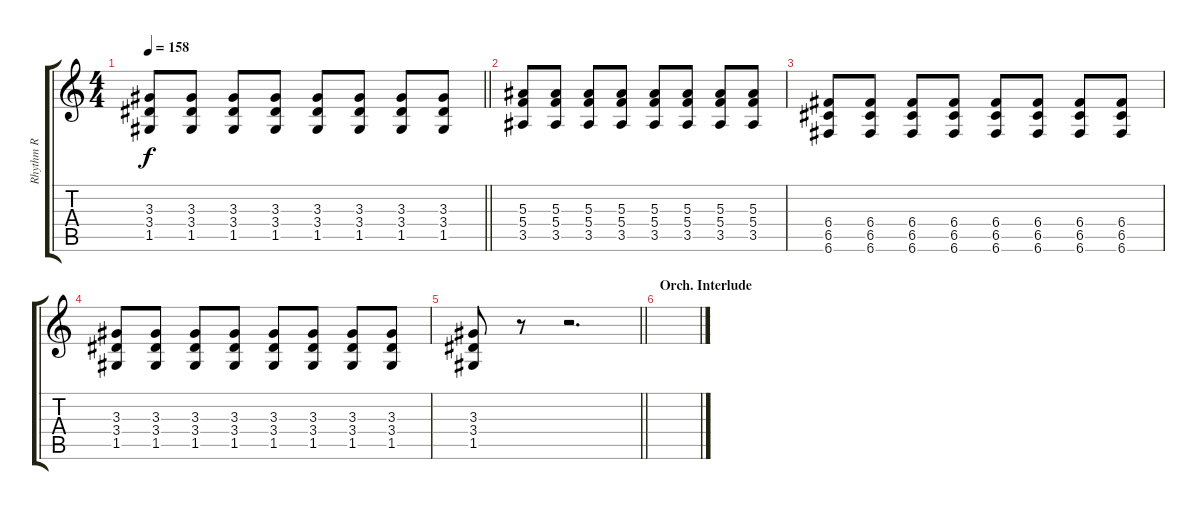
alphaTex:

\track ("Rhythm R" "Rhythm R") {instrument distortionguitar}
\staff {score tabs}
\tuning (D4 A3 F3 C3 G2 C2) {hide}
\ts (4 4)
\tempo 158
\clef g2
\barLineRight lightlight
\ks c
(3.3 3.4 1.5).8{dy f} (3.3 3.4 1.5).8 (3.3 3.4 1.5).8 (3.3 3.4 1.5).8 (3.3 3.4 1.5).8 (3.3 3.4 1.5).8 (3.3 3.4 1.5).8 (3.3 3.4 1.5).8 |
(5.3 5.4 3.5).8 (5.3 5.4 3.5).8 (5.3 5.4 3.5).8 (5.3 5.4 3.5).8 (5.3 5.4 3.5).8 (5.3 5.4 3.5).8 (5.3 5.4 3.5).8 (5.3 5.4 3.5).8 |
(6.4 6.5 6.6).8 (6.4 6.5 6.6).8 (6.4 6.5 6.6).8 (6.4 6.5 6.6).8 (6.4 6.5 6.6).8 (6.4 6.5 6.6).8 (6.4 6.5 6.6).8 (6.4 6.5 6.6).8 |
(3.3 3.4 1.5).8 (3.3 3.4 1.5).8 (3.3 3.4 1.5).8 (3.3 3.4 1.5).8 (3.3 3.4 1.5).8 (3.3 3.4 1.5).8 (3.3 3.4 1.5).8 (3.3 3.4 1.5).8 |
\barLineRight lightlight
(3.3 3.4 1.5).8 r.8 r.2{d} |
\section ("" "Orch. Interlude")
